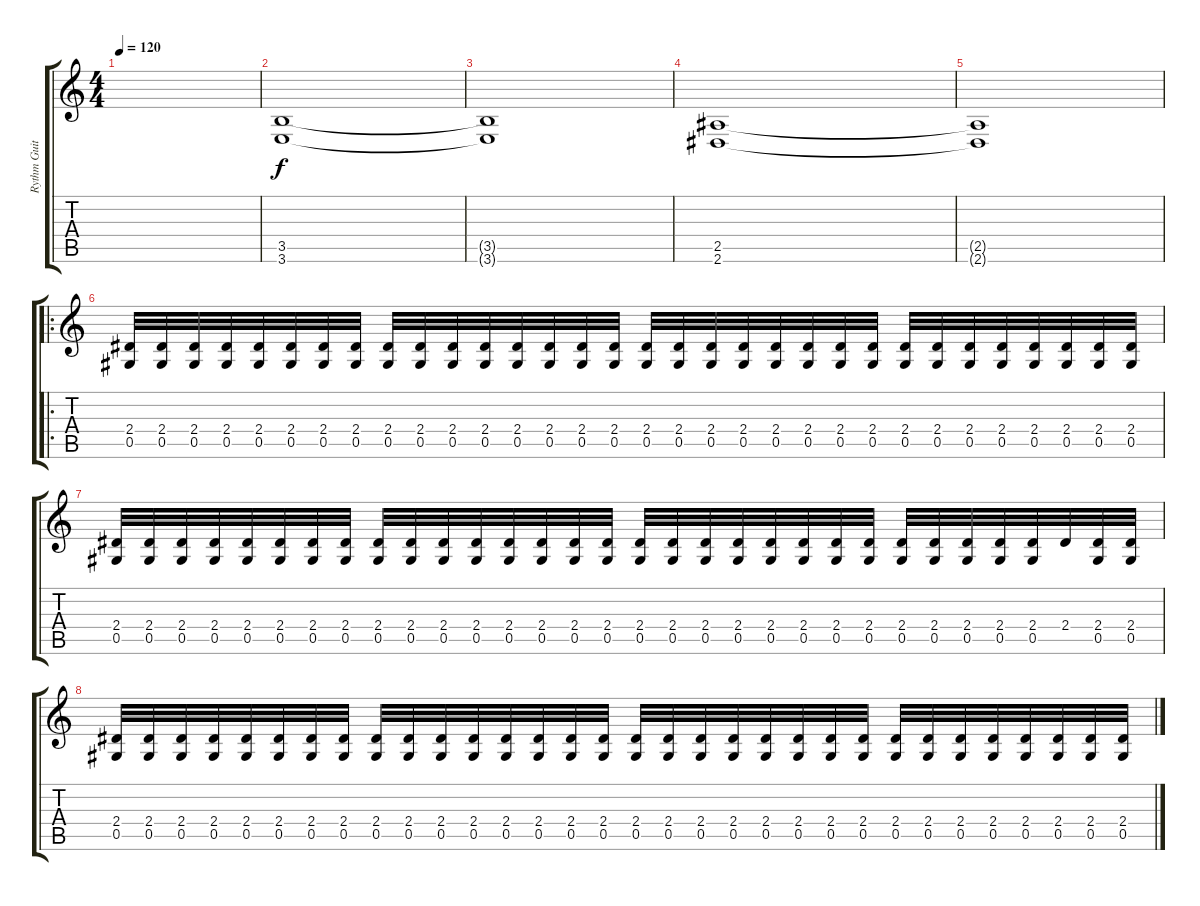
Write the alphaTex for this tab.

\track ("Rythm Guitar" "Rythm Guit") {instrument distortionguitar}
\staff {score tabs}
\tuning (Eb4 Bb3 Gb3 Db3 Ab2 Db2) {hide}
\ts (4 4)
\tempo 120
\clef g2
\ks c
|
(3.5 3.6).1 |
(3.5{t} 3.6{t}).1 |
(2.5 2.6).1 |
(2.5{t} 2.6{t}).1 |
\ro
(2.4 0.5).32 (2.4 0.5).32 (2.4 0.5).32 (2.4 0.5).32 (2.4 0.5).32 (2.4 0.5).32 (2.4 0.5).32 (2.4 0.5).32 (2.4 0.5).32 (2.4 0.5).32 (2.4 0.5).32 (2.4 0.5).32 (2.4 0.5).32 (2.4 0.5).32 (2.4 0.5).32 (2.4 0.5).32 (2.4 0.5).32 (2.4 0.5).32 (2.4 0.5).32 (2.4 0.5).32 (2.4 0.5).32 (2.4 0.5).32 (2.4 0.5).32 (2.4 0.5).32 (2.4 0.5).32 (2.4 0.5).32 (2.4 0.5).32 (2.4 0.5).32 (2.4 0.5).32 (2.4 0.5).32 (2.4 0.5).32 (2.4 0.5).32 |
(2.4 0.5).32 (2.4 0.5).32 (2.4 0.5).32 (2.4 0.5).32 (2.4 0.5).32 (2.4 0.5).32 (2.4 0.5).32 (2.4 0.5).32 (2.4 0.5).32 (2.4 0.5).32 (2.4 0.5).32 (2.4 0.5).32 (2.4 0.5).32 (2.4 0.5).32 (2.4 0.5).32 (2.4 0.5).32 (2.4 0.5).32 (2.4 0.5).32 (2.4 0.5).32 (2.4 0.5).32 (2.4 0.5).32 (2.4 0.5).32 (2.4 0.5).32 (2.4 0.5).32 (2.4 0.5).32 (2.4 0.5).32 (2.4 0.5).32 (2.4 0.5).32 (2.4 0.5).32 2.4.32 (2.4 0.5).32 (2.4 0.5).32 |
(2.4 0.5).32 (2.4 0.5).32 (2.4 0.5).32 (2.4 0.5).32 (2.4 0.5).32 (2.4 0.5).32 (2.4 0.5).32 (2.4 0.5).32 (2.4 0.5).32 (2.4 0.5).32 (2.4 0.5).32 (2.4 0.5).32 (2.4 0.5).32 (2.4 0.5).32 (2.4 0.5).32 (2.4 0.5).32 (2.4 0.5).32 (2.4 0.5).32 (2.4 0.5).32 (2.4 0.5).32 (2.4 0.5).32 (2.4 0.5).32 (2.4 0.5).32 (2.4 0.5).32 (2.4 0.5).32 (2.4 0.5).32 (2.4 0.5).32 (2.4 0.5).32 (2.4 0.5).32 (2.4 0.5).32 (2.4 0.5).32 (2.4 0.5).32
